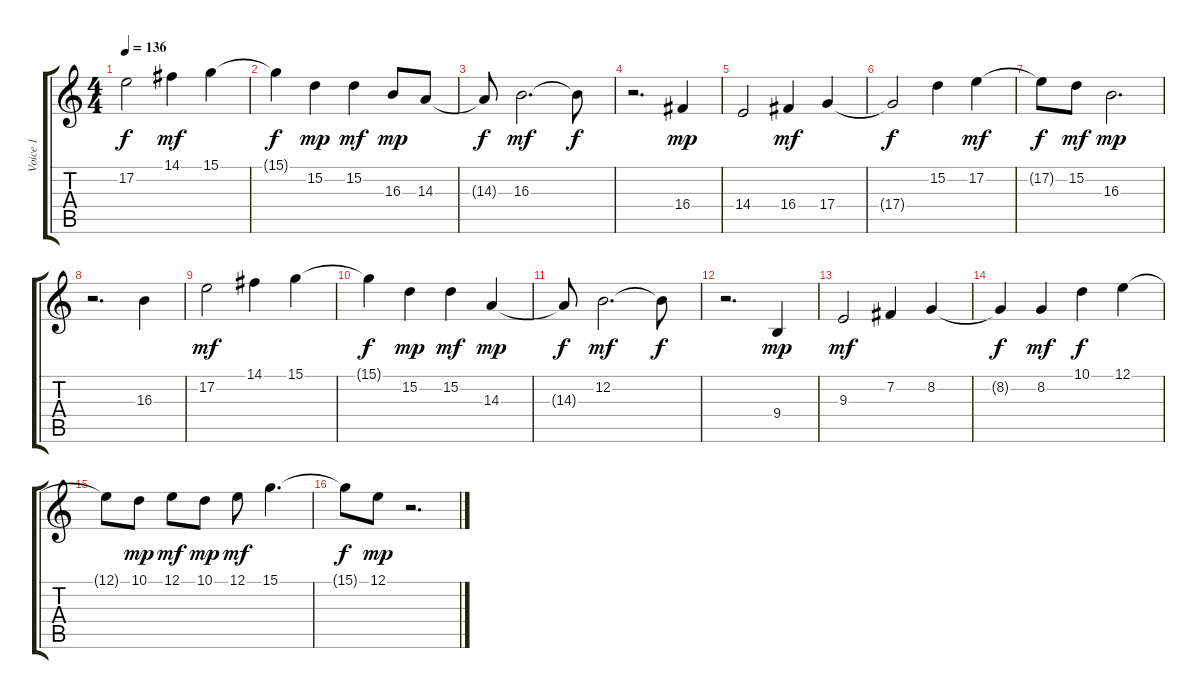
\track ("Voice 1" "Voice 1") {instrument lead2sawtooth}
\staff {score tabs}
\tuning (E4 B3 G3 D3 A2 E2) {hide}
\ts (4 4)
\tempo 136
\clef g2
\ks c
17.2.2{dy f} 14.1.4{dy mf} 15.1.4 |
15.1{t}.4{dy f} 15.2.4{dy mp} 15.2.4{dy mf} 16.3.8{dy mp} 14.3.8 |
14.3{t}.8{dy f} 16.3.2{d dy mf} 16.3{t}.8{dy f} |
r.2{d} 16.4.4{dy mp} |
14.4.2 16.4.4{dy mf} 17.4.4 |
17.4{t}.2{dy f} 15.2.4 17.2.4{dy mf} |
17.2{t}.8{dy f} 15.2.8{dy mf} 16.3.2{d dy mp} |
r.2{d} 16.3.4 |
17.2.2{dy mf} 14.1.4 15.1.4 |
15.1{t}.4{dy f} 15.2.4{dy mp} 15.2.4{dy mf} 14.3.4{dy mp} |
14.3{t}.8{dy f} 12.2.2{d dy mf} 12.2{t}.8{dy f} |
r.2{d} 9.4.4{dy mp} |
9.3.2{dy mf} 7.2.4 8.2.4 |
8.2{t}.4{dy f} 8.2.4{dy mf} 10.1.4{dy f} 12.1.4 |
12.1{t}.8 10.1.8{dy mp} 12.1.8{dy mf} 10.1.8{dy mp} 12.1.8{dy mf} 15.1.4{d} |
15.1{t}.8{dy f} 12.1.8{dy mp} r.2{d}
